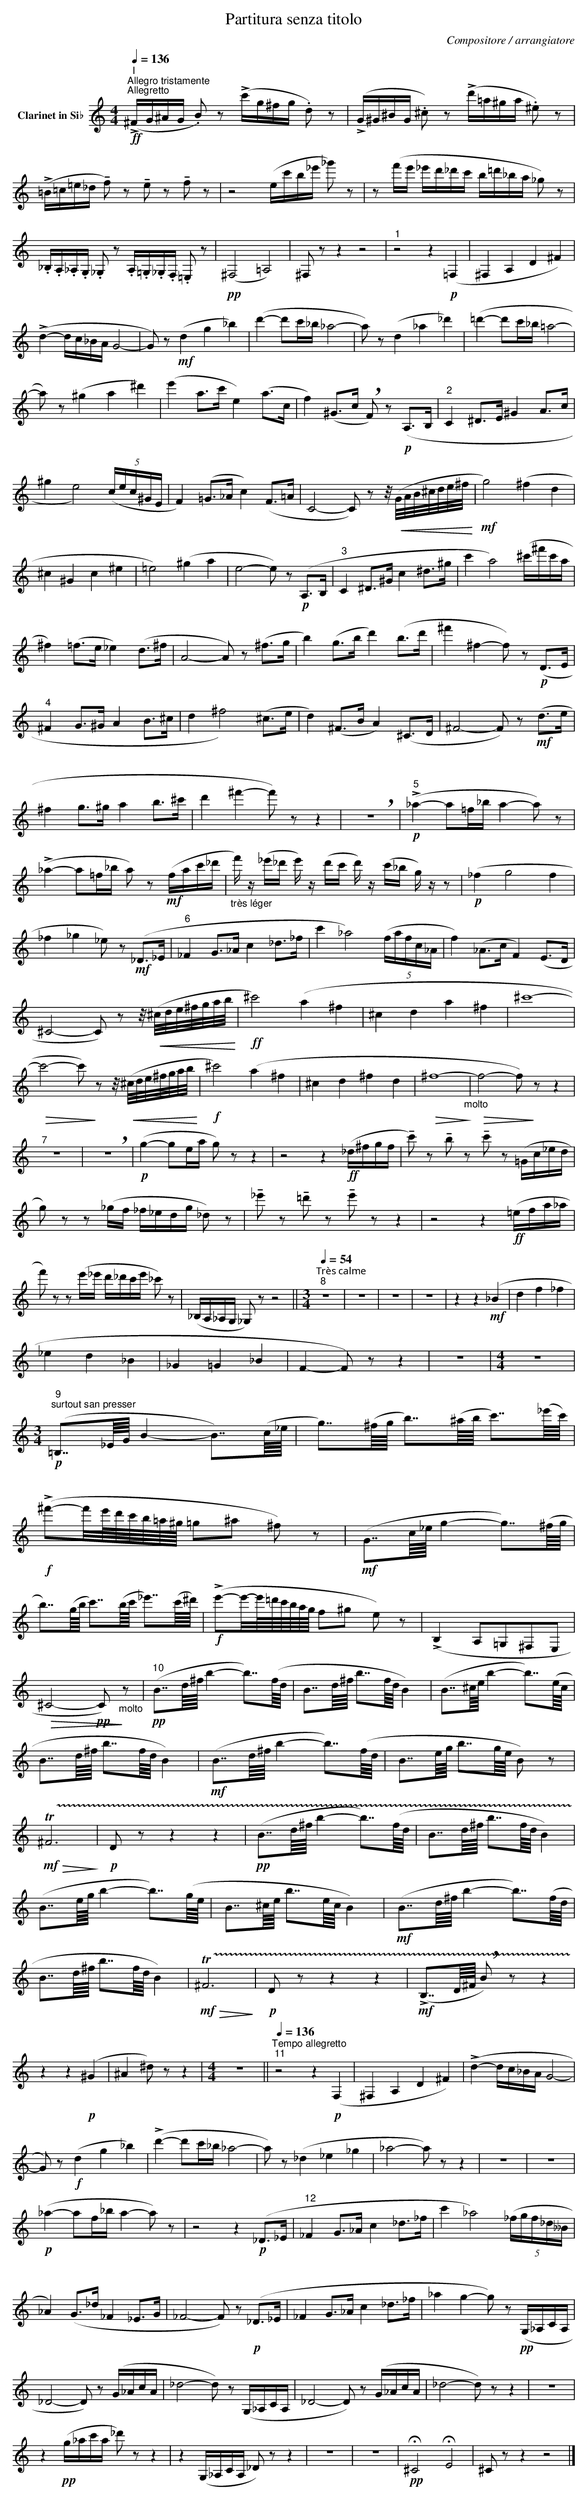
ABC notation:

X:1
T:Partitura senza titolo
C:Compositore / arrangiatore
L:1/8
Q:1/4=136
M:4/4
K:none
V:1 treble transpose=-2 nm="Clarinet in Si♭"
V:1
[K:C]"^I\nAllegro tristamente""^Allegretto"!ff! (!>!^F/G/^A/G/ .B) z (!>!c'/g/^f/g/ .d) z | %1
 (!>!G/^G/^B/G/ .^c) z (!>!d'/=a/^g/a/ .^e) z |$ %2
 (!>!=B/=c/=e/_d/ !tenuto!f) z !tenuto!e z !tenuto!f z | z4 (e/c'/b/_e'/ _g') z | %4
 z (f'/e'/ _e'/d'/_d'/c'/ b/=d'/_b/a/ _g) z |$ %5
 ._B,/.A,/._A,/.G,/ ._G, z .A,/.=G,/._G,/.F,/ .=E, z |!pp! (!///-!^F,4 =A,4) | ^F, z z2 z4 | %8
"^1" z4 z2!p! (=F,2 | ^F,2 A,2 D2 ^F2) |$ (!>!d2- d/c/_B/A/ G4- | G) z!mf! (d2 g2 _b2) | %12
 (d'2- d'c'/_b/ _a4- | a) z (d2 _a2 _d'2) | (=d'2- d'c'/_b/ =a4- |$ a) z (^g2 a2 ^d'2) | %16
 (e'2 a>c' e2) (a>c | f2) (^G>c !breath!F) z!p! (A,>B, |"^2" C2 ^D>E ^G2 A>c |$ %19
 ^g2 e4) (5:4:5(c/e/c/^G/E/ | F2) (=G>_A c2) (F>=A | %21
 C4- C) z z/4!<(! (G/4A/4B/4^c/4d/4e/4^f/4!<)! |!mf! g4) (^f2 d2 |$ ^c2 ^G2 c2 ^e2 | =e4) (^g2 a2 | %25
 e4- e) z!p! (A,>B, |"^3" C2 ^D>^G c2 ^d>^g | c'2 a4) (^c'/^f'/c'/a/ |$ ^f2) (=f>e _e2) (d>^f | %29
 A4- A) z (^f>g | b2) (g>b d'2) (b>d' | ^f'2 ^f2- f) z!p! (D>E |$"^4" ^F2 G>^G A2 B>^c | %33
 d2 ^f4) (^c>e | d2) (^F>B A2) (^C>D | ^F4- F) z!mf! (d>e |$ ^f2 g>^g a2 b>^c' | %37
 d'2 ^f'2- f') z z2 | !breath!z8 |"^5"!p! (!>!_a2- a=f/_b/ a2- a) z |$ %40
 (!>!_a2- a=f/_b/ a) z!mf! (f/a/c'/_d'/ | %41
"_très léger" f'/) z/ (_e'/_d'/ e'/) z/ (d'/c'/ d'/) z/ (c'/_b/ g/) z/ z |!p! (_f2 g4 f2 |$ %43
 _f2 _g2 _e) z!mf! (_D>_E |"^6" _F2 G>_A c2 _d>_f | c'2 _a4) (5:4:5(f/a/f/c/_A/ | %46
 f2) (_A>c F2) (E>D |$ ^C4- C) z z/4!<(! (^c/4d/4e/4^f/4g/4a/4b/4!<)! |!ff! ^c'4) (a2 ^f2 | %49
 ^c2 d2 a2 ^f2 | ^c'8- |$!>(! c'4- c')!>)! z z/4!<(! (^c/4d/4e/4^f/4g/4a/4b/4!<)! | %52
!f! ^c'4) (a2 ^f2 | ^c2 d2 ^f2 d2 |!>(! ^f8-!>)!"_molto" |!>(! f4- f)!>)! z z2 |$"^7" z8 | %57
 !breath!z8 |!p! (g2- ge/a/ g) z z2 | z4 z2!ff! (_d/^f/g/f/ | %60
 !tenuto!c') z !tenuto!b z !tenuto!c' z (=G/c/_e/d/ |$ g) z z (_g/f/ _f/_e/d/g/ _d) z | %62
 !tenuto!_e' z !tenuto!=d' z !tenuto!e' z z2 | z4 z2!ff! (=e/f/a/_a/ |$ %64
 f') z z (e'/_e'/ d'/_d'/c'/e'/ _c') z | (_B,/A,/_A,/G,/ _G,) z z4 || %66
[M:3/4][Q:1/4=54]"^Très calme ""^8" z6 | z6 | z6 | z6 | z2 z2!mf! (_B2 | d2 f2 _f2 |$ _e2 d2 _B2 | %73
 _G2 =G2 _B2 | F2- F) z z2 | z6 |[M:4/4] z8 |$ %77
[M:3/4]"^9""^surtout san presser"!p! (=B,7/4_E/8G/8 B2- B7/4)(c/8_e/8 | %78
 g7/4)(^f/8g/8 b7/4)(^a/8b/8 c'7/4)(_e'/8c'/8) |$ %79
!f! (!>!^f'-f'/4e'/8d'/8c'/8b/8=a/8^g/8 =g^a ^f) z |!mf! (G7/4c/8_e/8 g2- g7/4)(^f/8g/8 |$ %81
 b7/4)(g/8b/8 c'7/4)(b/8c'/8 _e'7/4)(c'/8^d'/8) |!f! (!>!e'-e'/4-e'/8=d'/8c'/8b/8a/8g/8 f^g e) z | %83
 (!>!B,2 A,=G,^F,E, |$!>(! ^C4-!pp! C)!>)!"_molto" z |"^10"!pp! (B7/4d/8^f/8 b2- b7/4)(f/8d/8 | %86
 B7/4d/8^f/8 b7/4f/8d/8 B2) | (B7/4^c/8e/8 b2- b7/4)(e/8c/8 |$ B7/4d/8^f/8 b7/4f/8d/8 B2) | %89
!mf! (B7/4d/8^f/8 b2- b7/4)(f/8d/8 | B7/4e/8g/8 b7/4g/8e/8 B) z |$!mf!!>(! !trill(!T^F6!>)! | %92
!p! D z z2 z2 |!pp! (B7/4d/8^f/8 b2- b7/4)(f/8d/8 | B7/4d/8^f/8 b7/4f/8d/8 B2) |$ %95
 (B7/4e/8g/8 b2- b7/4)(g/8e/8 | B7/4^c/8e/8 b7/4e/8c/8 B2) |!mf! (B7/4d/8^f/8 b2- b7/4)(f/8d/8 |$ %98
 B7/4d/8^f/8 b7/4f/8d/8 B2) |!mf!!>(! !trill(!T^F6!>)! |!p! D z z2 z2 | %101
!mf! (!>!B,7/4D/8^F/8 !breath!B) z z2 |$ z2 z2!p! (^G2 | ^A2 ^d) z z2 |[M:4/4] z8 || %105
[Q:1/4=136]"^Tempo allegretto""^11" z4 z2!p! (F,2 | ^F,2 A,2 D2 ^F2) | (!>!d2- d/c/_B/A/ G4- |$ %108
 G) z!f! (d2 g2 _b2) | (!>!d'2- d'c'/_b/ _a4- | a) z (_d2 _e2 _g2 | _a4- a) z z2 | z8 | z8 |$ %114
!p! (_a2- af/_b/ a2- a) z | z4 z2!p! (_D>_E |"^12" _F2 G>_A c2 _d>_f | %117
 c'2 _a4) (5:4:5(_f/g/f/_d/__B/ |$ _A2) (G>_d _F2 _E>G | _F4- F) z!p! (_D>_E | _F2 G>_A c2 _d>_f | %121
 _a2 g2- g) z!pp! (G,/_A,/C/A,/ |$ _D4- D) z (G/_A/c/A/ | _d4- d) z (G,/_A,/C/A,/ | %124
 _D4- D) z (G/_A/c/A/ | _d4- d) z z2 | z8 |$ z2!pp! (g/_a/c'/a/ _d') z z2 | %128
 z2 (G,/_A,/C/A,/ _D) z z2 | z8 | z8 |!pp! !///-!!fermata!^C4 !fermata!E4 | ^C z z2 z4 |]$ %133
